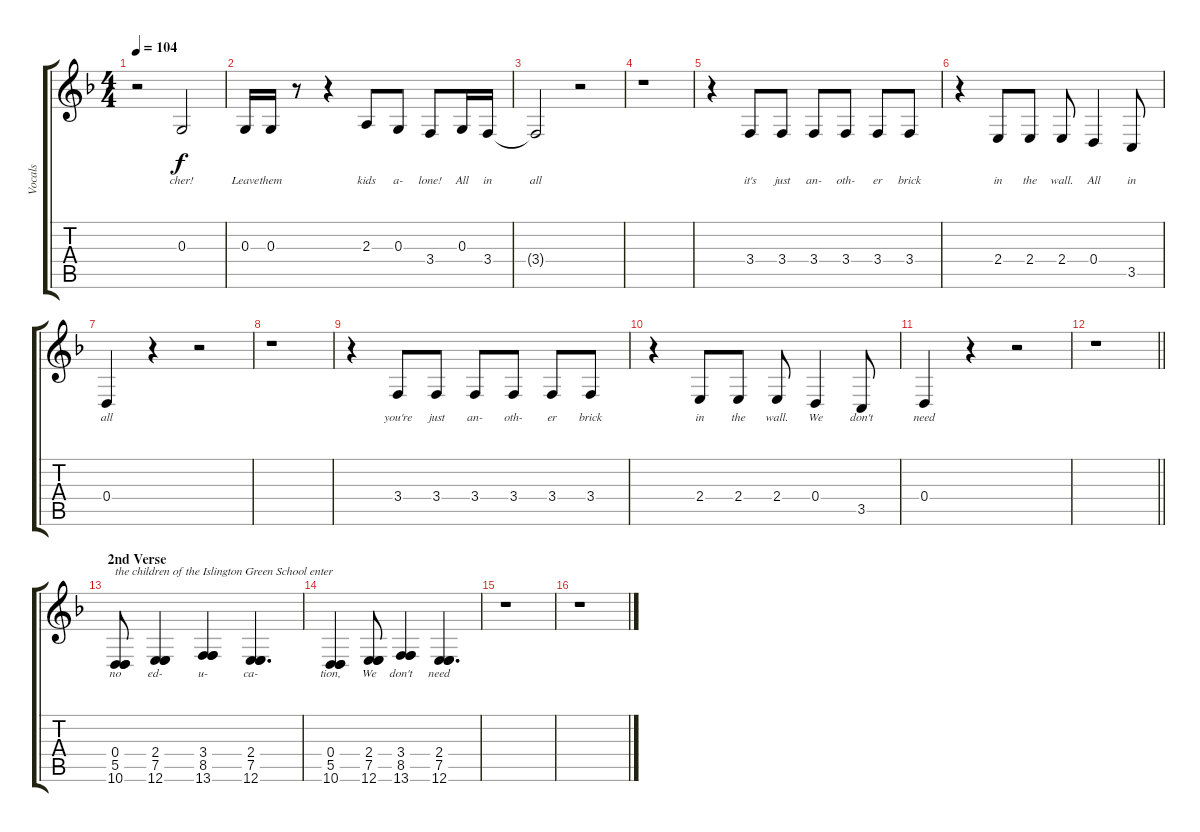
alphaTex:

\track ("Vocals " "Vocals ") {mute instrument clarinet}
\staff {score tabs}
\tuning (E4 B3 G3 D3 A2 E2) {hide}
\ts (4 4)
\tempo 104
\clef g2
\ks dminor
r.2{dy f} 0.3.2{lyrics (0 "cher!") lyrics (1 "") lyrics (2 "") lyrics (3 "") lyrics (4 "")} |
0.3.16{lyrics (0 "Leave") lyrics (1 "") lyrics (2 "") lyrics (3 "") lyrics (4 "")} 0.3.16{lyrics (0 "them") lyrics (1 "") lyrics (2 "") lyrics (3 "") lyrics (4 "")} r.8 r.4 2.3.8{lyrics (0 "kids") lyrics (1 "") lyrics (2 "") lyrics (3 "") lyrics (4 "")} 0.3.8{lyrics (0 "a-") lyrics (1 "") lyrics (2 "") lyrics (3 "") lyrics (4 "")} 3.4.8{lyrics (0 "lone!") lyrics (1 "") lyrics (2 "") lyrics (3 "") lyrics (4 "")} 0.3.16{lyrics (0 "All") lyrics (1 "") lyrics (2 "") lyrics (3 "") lyrics (4 "")} 3.4.16{lyrics (0 "in") lyrics (1 "") lyrics (2 "") lyrics (3 "") lyrics (4 "")} |
3.4{t}.2{lyrics (0 "all") lyrics (1 "") lyrics (2 "") lyrics (3 "") lyrics (4 "")} r.2 |
r.1 |
r.4 3.4.8{lyrics (0 "it's") lyrics (1 "") lyrics (2 "") lyrics (3 "") lyrics (4 "")} 3.4.8{lyrics (0 "just") lyrics (1 "") lyrics (2 "") lyrics (3 "") lyrics (4 "")} 3.4.8{lyrics (0 "an-") lyrics (1 "") lyrics (2 "") lyrics (3 "") lyrics (4 "")} 3.4.8{lyrics (0 "oth-") lyrics (1 "") lyrics (2 "") lyrics (3 "") lyrics (4 "")} 3.4.8{lyrics (0 "er") lyrics (1 "") lyrics (2 "") lyrics (3 "") lyrics (4 "")} 3.4.8{lyrics (0 "brick") lyrics (1 "") lyrics (2 "") lyrics (3 "") lyrics (4 "")} |
r.4 2.4.8{lyrics (0 "in") lyrics (1 "") lyrics (2 "") lyrics (3 "") lyrics (4 "")} 2.4.8{lyrics (0 "the") lyrics (1 "") lyrics (2 "") lyrics (3 "") lyrics (4 "")} 2.4.8{lyrics (0 "wall.") lyrics (1 "") lyrics (2 "") lyrics (3 "") lyrics (4 "")} 0.4.4{lyrics (0 "All") lyrics (1 "") lyrics (2 "") lyrics (3 "") lyrics (4 "")} 3.5.8{lyrics (0 "in") lyrics (1 "") lyrics (2 "") lyrics (3 "") lyrics (4 "")} |
0.4.4{lyrics (0 "all") lyrics (1 "") lyrics (2 "") lyrics (3 "") lyrics (4 "")} r.4 r.2 |
r.1 |
r.4 3.4.8{lyrics (0 "you're") lyrics (1 "") lyrics (2 "") lyrics (3 "") lyrics (4 "")} 3.4.8{lyrics (0 "just") lyrics (1 "") lyrics (2 "") lyrics (3 "") lyrics (4 "")} 3.4.8{lyrics (0 "an-") lyrics (1 "") lyrics (2 "") lyrics (3 "") lyrics (4 "")} 3.4.8{lyrics (0 "oth-") lyrics (1 "") lyrics (2 "") lyrics (3 "") lyrics (4 "")} 3.4.8{lyrics (0 "er") lyrics (1 "") lyrics (2 "") lyrics (3 "") lyrics (4 "")} 3.4.8{lyrics (0 "brick") lyrics (1 "") lyrics (2 "") lyrics (3 "") lyrics (4 "")} |
r.4 2.4.8{lyrics (0 "in") lyrics (1 "") lyrics (2 "") lyrics (3 "") lyrics (4 "")} 2.4.8{lyrics (0 "the") lyrics (1 "") lyrics (2 "") lyrics (3 "") lyrics (4 "")} 2.4.8{lyrics (0 "wall.") lyrics (1 "") lyrics (2 "") lyrics (3 "") lyrics (4 "")} 0.4.4{lyrics (0 "We") lyrics (1 "") lyrics (2 "") lyrics (3 "") lyrics (4 "")} 3.5.8{lyrics (0 "don't") lyrics (1 "") lyrics (2 "") lyrics (3 "") lyrics (4 "")} |
0.4.4{lyrics (0 "need") lyrics (1 "") lyrics (2 "") lyrics (3 "") lyrics (4 "")} r.4 r.2 |
\barLineRight lightlight
r.1 |
\section ("" "2nd Verse")
(0.4 5.5 10.6).8{txt "the children of the Islington Green School enter" lyrics (0 "no") lyrics (1 "") lyrics (2 "") lyrics (3 "") lyrics (4 "")} (2.4 7.5 12.6).4{lyrics (0 "ed-") lyrics (1 "") lyrics (2 "") lyrics (3 "") lyrics (4 "")} (3.4 8.5 13.6).4{lyrics (0 "u-") lyrics (1 "") lyrics (2 "") lyrics (3 "") lyrics (4 "")} (2.4 7.5 12.6).4{d lyrics (0 "ca-") lyrics (1 "") lyrics (2 "") lyrics (3 "") lyrics (4 "")} |
(0.4 5.5 10.6).4{lyrics (0 "tion,") lyrics (1 "") lyrics (2 "") lyrics (3 "") lyrics (4 "")} (2.4 7.5 12.6).8{lyrics (0 "We") lyrics (1 "") lyrics (2 "") lyrics (3 "") lyrics (4 "")} (3.4 8.5 13.6).4{lyrics (0 "don't") lyrics (1 "") lyrics (2 "") lyrics (3 "") lyrics (4 "")} (2.4 7.5 12.6).4{d lyrics (0 "need") lyrics (1 "") lyrics (2 "") lyrics (3 "") lyrics (4 "")} |
r.1 |
r.1
